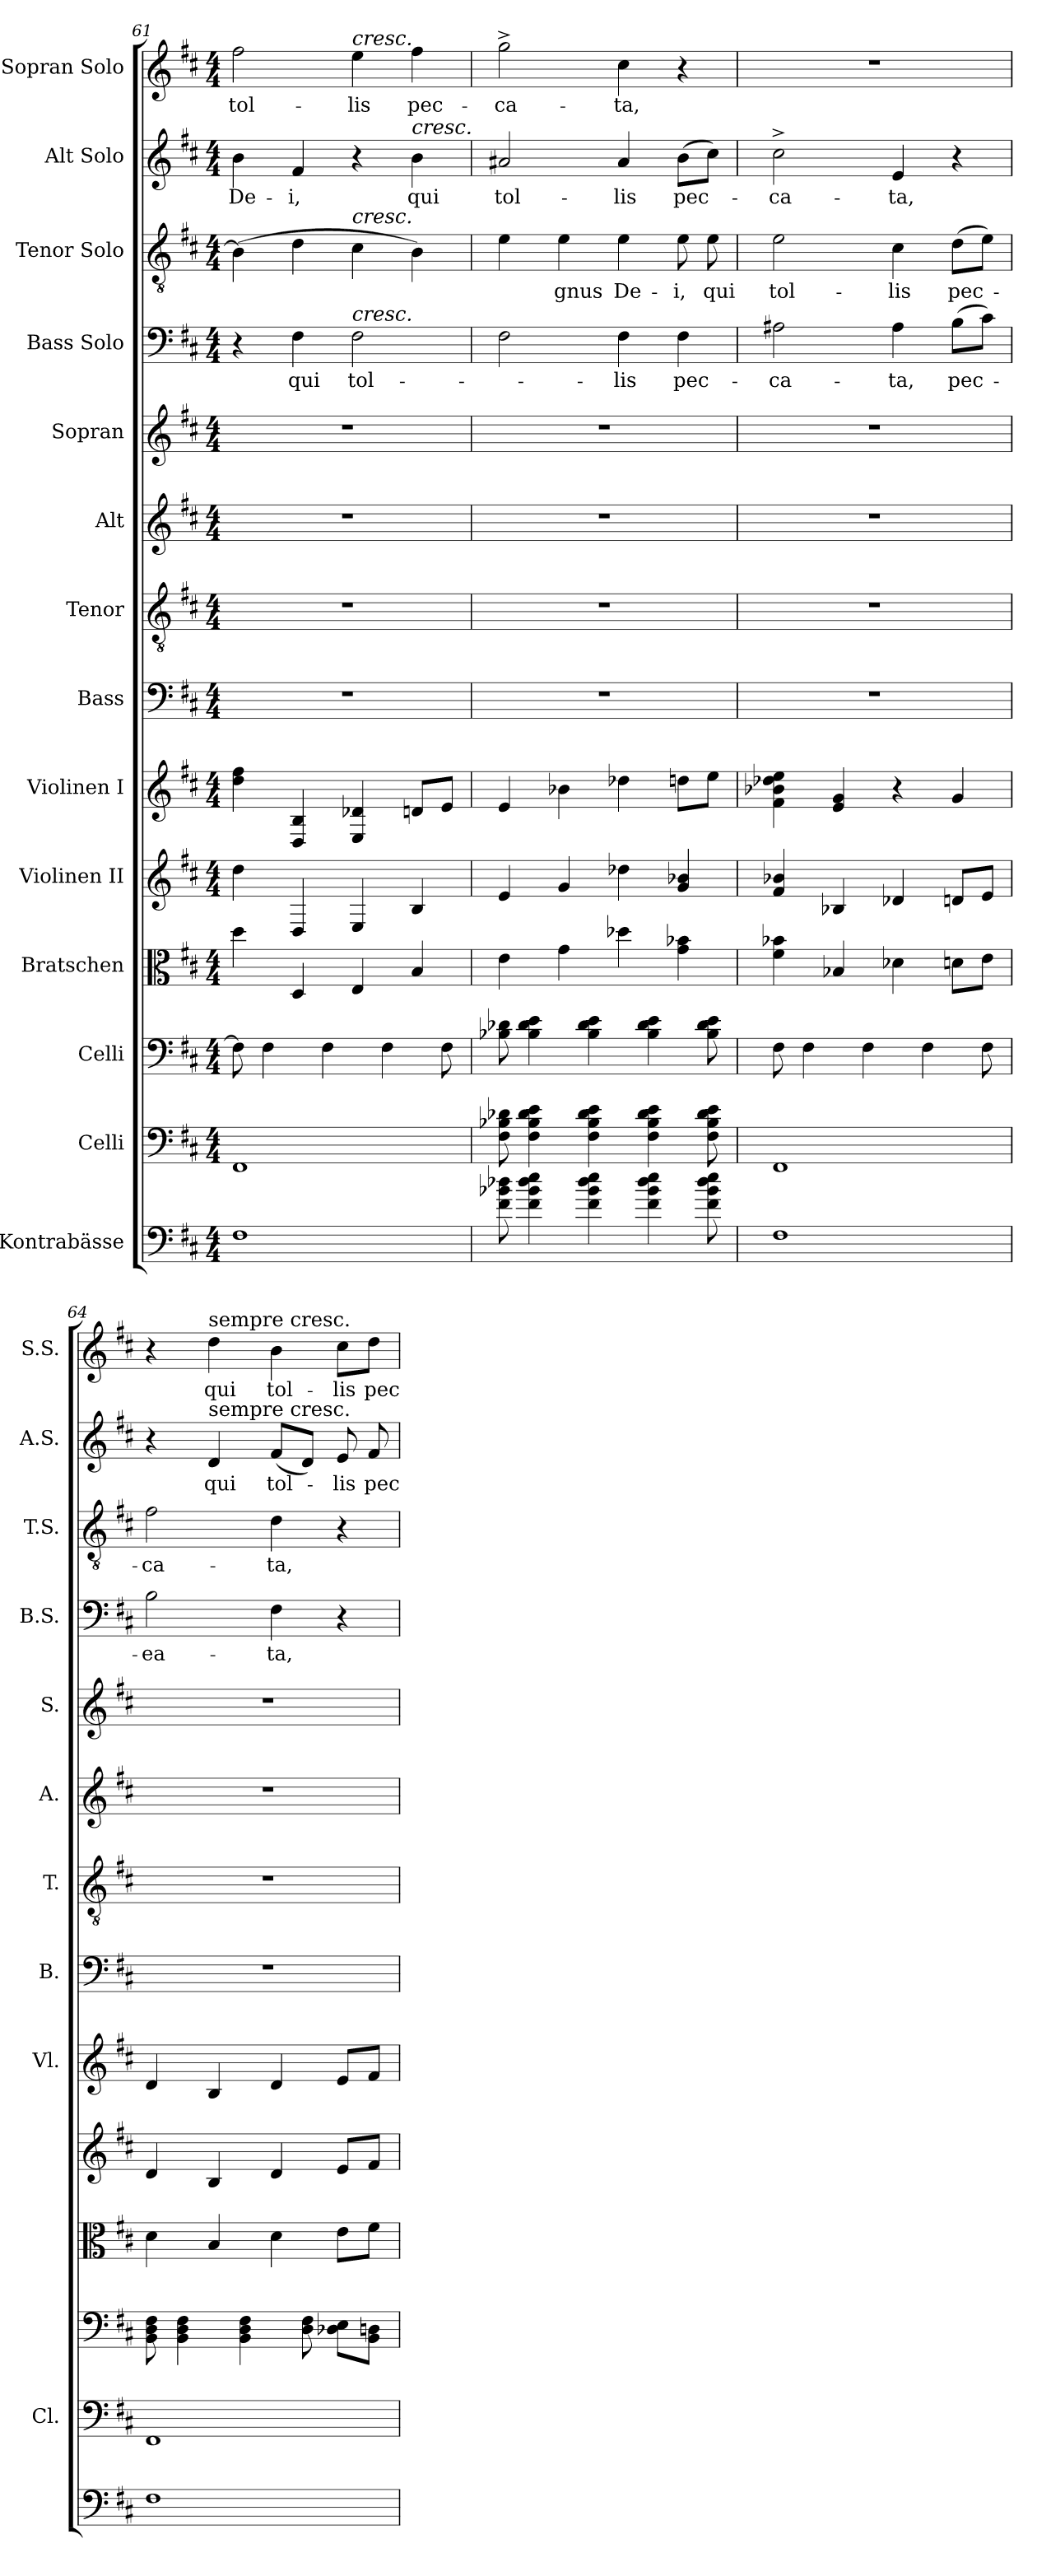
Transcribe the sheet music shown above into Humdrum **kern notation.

**kern	**kern	**kern	**kern	**kern	**kern	**kern	**kern	**kern	**kern	**kern	**text	**kern	**text	**kern	**text	**kern	**text
*part14	*part13	*part12	*part11	*part10	*part9	*part8	*part7	*part6	*part5	*part4	*part4	*part3	*part3	*part2	*part2	*part1	*part1
*staff14	*staff13	*staff12	*staff11	*staff10	*staff9	*staff8	*staff7	*staff6	*staff5	*staff4	*staff4	*staff3	*staff3	*staff2	*staff2	*staff1	*staff1
*I"Kontrabässe	*I"Celli	*I"Celli	*I"Bratschen	*I"Violinen II	*I"Violinen I	*I"Bass	*I"Tenor	*I"Alt	*I"Sopran	*I"Bass Solo	*	*I"Tenor Solo	*	*I"Alt Solo	*	*I"Sopran Solo	*
*	*I'Cl.	*	*	*	*I'Vl.	*I'B.	*I'T.	*I'A.	*I'S.	*I'B.S.	*	*I'T.S.	*	*I'A.S.	*	*I'S.S.	*
*clefF4	*clefF4	*clefF4	*clefC3	*clefG2	*clefG2	*clefF4	*clefGv2	*clefG2	*clefG2	*clefF4	*	*clefGv2	*	*clefG2	*	*clefG2	*
*ITrd7c12	*	*	*	*	*	*	*	*	*	*	*	*	*	*	*	*	*
*k[f#c#]	*k[f#c#]	*k[f#c#]	*k[f#c#]	*k[f#c#]	*k[f#c#]	*k[f#c#]	*k[f#c#]	*k[f#c#]	*k[f#c#]	*k[f#c#]	*	*k[f#c#]	*	*k[f#c#]	*	*k[f#c#]	*
*M4/4	*M4/4	*M4/4	*M4/4	*M4/4	*M4/4	*M4/4	*M4/4	*M4/4	*M4/4	*M4/4	*	*M4/4	*	*M4/4	*	*M4/4	*
=61	=61	=61	=61	=61	=61	=61	=61	=61	=61	=61	=61	=61	=61	=61	=61	=61	=61
!	!	!	!	!	!	!	!	!	!	!	!	!	!	!	!LO:LY:b	!	!LO:LY:b
1FF#	1FF#	8F#\]	4dd\	4dd\	4dd\ 4ff#\	1r	1r	1r	1r	4r	.	(>4B\]	.	4b\	-De-	2ff#\	-tol-
.	.	4F#\	.	.	.	.	.	.	.	.	.	.	.	.	.	.	.
!	!	!	!	!	!	!	!	!	!	!	!LO:LY:b	!	!	!	!LO:LY:b	!	!
.	.	.	4D/	4D/	4D/ 4B/	.	.	.	.	4F#\	qui	4d\	.	4f#/	i,	.	.
.	.	4F#\	.	.	.	.	.	.	.	.	.	.	.	.	.	.	.
!	!	!	!	!	!	!	!	!	!	!	!	!	!	!	!	!LO:TX:a:i:t=cresc.	!
!	!	!	!	!	!	!	!	!	!	!	!	!LO:TX:a:i:t=cresc.	!	!	!	!	!
!	!	!	!	!	!	!	!	!	!	!LO:TX:a:i:t=cresc.	!	!	!	!	!	!	!
!	!	!	!	!	!	!	!	!	!	!	!LO:LY:b	!	!	!	!	!	!LO:LY:b
.	.	.	4E/	4E/	4E/ 4d-X/	.	.	.	.	2F#\	-tol-	4c#\	.	4r	.	4ee\	lis
.	.	4F#\	.	.	.	.	.	.	.	.	.	.	.	.	.	.	.
!	!	!	!	!	!	!	!	!	!	!	!	!	!	!LO:TX:a:i:t=cresc.	!	!	!
!	!	!	!	!	!	!	!	!	!	!	!	!	!	!	!LO:LY:b	!	!LO:LY:b
.	.	.	4B/	4B/	8dn/L	.	.	.	.	.	.	4B\)	.	4b\	qui	4ff#\	-pec-
.	.	8F#\	.	.	8e/J	.	.	.	.	.	.	.	.	.	.	.	.
!!LO:LB:g=z
=62	=62	=62	=62	=62	=62	=62	=62	=62	=62	=62	=62	=62	=62	=62	=62	=62	=62
!	!	!	!	!	!	!	!	!	!	!	!	!	!	!	!LO:LY:b	!	!LO:LY:b
8F#\ 8B-X\ 8d-X\	8F#\ 8B-X\ 8d-X\	8B-X\ 8d-X\	4e\	4e/	4e/	1r	1r	1r	1r	2F#\	.	4e\	.	2a#X/	-tol-	2gg^\	-ca-
4F#\ 4B-\ 4d-\ 4e\	4F#\ 4B-\ 4d-\ 4e\	4B-\ 4d-\ 4e\	.	.	.	.	.	.	.	.	.	.	.	.	.	.	.
!	!	!	!	!	!	!	!	!	!	!	!	!	!LO:LY:b	!	!	!	!
.	.	.	4g\	4g/	4b-X\	.	.	.	.	.	.	4e\	gnus	.	.	.	.
4F#\ 4B-\ 4d-\ 4e\	4F#\ 4B-\ 4d-\ 4e\	4B-\ 4d-\ 4e\	.	.	.	.	.	.	.	.	.	.	.	.	.	.	.
!	!	!	!	!	!	!	!	!	!	!	!LO:LY:b	!	!LO:LY:b	!	!LO:LY:b	!	!LO:LY:b
.	.	.	4dd-X\	4dd-X\	4dd-X\	.	.	.	.	4F#\	lis	4e\	-De-	4a#/	lis	4cc#\	ta,
4F#\ 4B-\ 4d-\ 4e\	4F#\ 4B-\ 4d-\ 4e\	4B-\ 4d-\ 4e\	.	.	.	.	.	.	.	.	.	.	.	.	.	.	.
!	!	!	!	!	!	!	!	!	!	!	!LO:LY:b	!	!LO:LY:b	!	!LO:LY:b	!	!
.	.	.	4g\ 4b-X\	4g/ 4b-X/	8ddn\L	.	.	.	.	4F#\	-pec-	8e\	i,	(>8b\L	-pec-	4r	.
!	!	!	!	!	!	!	!	!	!	!	!	!	!LO:LY:b	!	!	!	!
8F#\ 8B-\ 8d-\ 8e\	8F#\ 8B-\ 8d-\ 8e\	8B-\ 8d-\ 8e\	.	.	8ee\J	.	.	.	.	.	.	8e\	qui	8cc#\J)	.	.	.
=63	=63	=63	=63	=63	=63	=63	=63	=63	=63	=63	=63	=63	=63	=63	=63	=63	=63
!	!	!	!	!	!	!	!	!	!	!	!LO:LY:b	!	!LO:LY:b	!	!LO:LY:b	!	!
1FF#	1FF#	8F#\	4f#\ 4b-X\	4f#/ 4b-X/	4f#\ 4b-X\ 4dd-X\ 4ee\	1r	1r	1r	1r	2A#X\	-ca-	2e\	-tol-	2cc#^\	-ca-	1r	.
.	.	4F#\	.	.	.	.	.	.	.	.	.	.	.	.	.	.	.
.	.	.	4B-X/	4B-X/	4e/ 4g/	.	.	.	.	.	.	.	.	.	.	.	.
.	.	4F#\	.	.	.	.	.	.	.	.	.	.	.	.	.	.	.
!	!	!	!	!	!	!	!	!	!	!	!LO:LY:b	!	!LO:LY:b	!	!LO:LY:b	!	!
.	.	.	4d-X\	4d-X/	4r	.	.	.	.	4A#\	ta,	4c#\	lis	4e/	ta,	.	.
.	.	4F#\	.	.	.	.	.	.	.	.	.	.	.	.	.	.	.
!	!	!	!	!	!	!	!	!	!	!	!LO:LY:b	!	!LO:LY:b	!	!	!	!
.	.	.	8dn\L	8dn/L	4g/	.	.	.	.	(>8B\L	-pec-	(>8d\L	-pec-	4r	.	.	.
.	.	8F#\	8e\J	8e/J	.	.	.	.	.	8c#\J)	.	8e\J)	.	.	.	.	.
=64	=64	=64	=64	=64	=64	=64	=64	=64	=64	=64	=64	=64	=64	=64	=64	=64	=64
!	!	!	!	!	!	!	!	!	!	!	!LO:LY:b	!	!LO:LY:b	!	!	!	!
1FF#	1FF#	8BB\ 8D\ 8F#\	4d\	4d/	4d/	1r	1r	1r	1r	2B\	-ea-	2f#\	-ca-	4r	.	4r	.
.	.	4BB\ 4D\ 4F#\	.	.	.	.	.	.	.	.	.	.	.	.	.	.	.
!	!	!	!	!	!	!	!	!	!	!	!	!	!	!	!	!LO:TX:a:t=sempre cresc.	!
!	!	!	!	!	!	!	!	!	!	!	!	!	!	!LO:TX:a:t=sempre cresc.	!	!	!
!	!	!	!	!	!	!	!	!	!	!	!	!	!	!	!LO:LY:b	!	!LO:LY:b
.	.	.	4B/	4B/	4B/	.	.	.	.	.	.	.	.	4d/	qui	4dd\	qui
.	.	4BB\ 4D\ 4F#\	.	.	.	.	.	.	.	.	.	.	.	.	.	.	.
!	!	!	!	!	!	!	!	!	!	!	!LO:LY:b	!	!LO:LY:b	!	!LO:LY:b	!	!LO:LY:b
.	.	.	4d\	4d/	4d/	.	.	.	.	4F#\	ta,	4d\	ta,	(<8f#/L	-tol-	4b\	-tol-
.	.	8D\ 8F#\	.	.	.	.	.	.	.	.	.	.	.	8d/J)	.	.	.
!	!	!	!	!	!	!	!	!	!	!	!	!	!	!	!LO:LY:b	!	!LO:LY:b
.	.	8D-X\ 8E\L	8e\L	8e/L	8e/L	.	.	.	.	4r	.	4r	.	8e/	lis	8cc#\L	lis
!	!	!	!	!	!	!	!	!	!	!	!	!	!	!	!LO:LY:b	!	!LO:LY:b
.	.	8BB\ 8Dn\J	8f#\J	8f#/J	8f#/J	.	.	.	.	.	.	.	.	8f#/	pec-	8dd\J	-pec-
=	=	=	=	=	=	=	=	=	=	=	=	=	=	=	=	=	=
*-	*-	*-	*-	*-	*-	*-	*-	*-	*-	*-	*-	*-	*-	*-	*-	*-	*-
